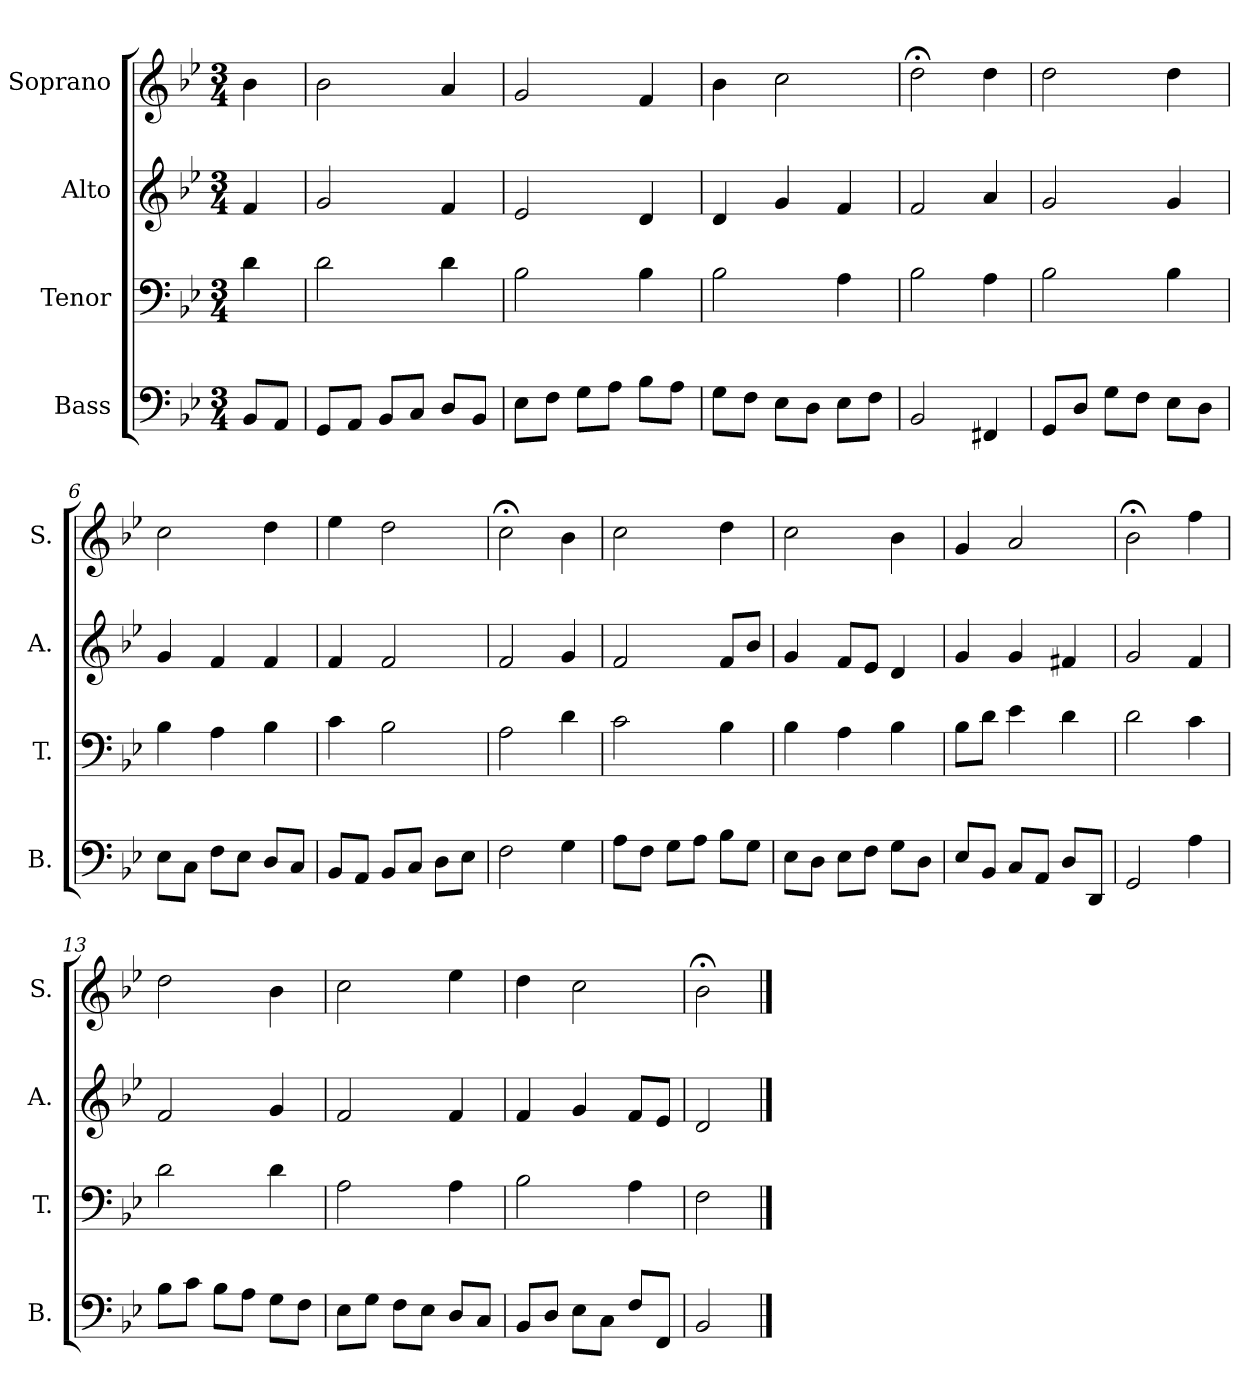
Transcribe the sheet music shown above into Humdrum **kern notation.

**kern	**kern	**kern	**kern
*part4	*part3	*part2	*part1
*staff4	*staff3	*staff2	*staff1
*I"Bass	*I"Tenor	*I"Alto	*I"Soprano
*I'B.	*I'T.	*I'A.	*I'S.
*clefF4	*clefF4	*clefG2	*clefG2
*k[b-e-]	*k[b-e-]	*k[b-e-]	*k[b-e-]
*B-:	*B-:	*B-:	*B-:
*M3/4	*M3/4	*M3/4	*M3/4
=	=	=	=
8BB-/L	4d\	4f/	4b-\
8AA/J	.	.	.
=1	=1	=1	=1
8GG/L	2d\	2g/	2b-\
8AA/J	.	.	.
8BB-/L	.	.	.
8C/J	.	.	.
8D/L	4d\	4f/	4a/
8BB-/J	.	.	.
=2	=2	=2	=2
8E-\L	2B-\	2e-/	2g/
8F\J	.	.	.
8G\L	.	.	.
8A\J	.	.	.
8B-\L	4B-\	4d/	4f/
8A\J	.	.	.
=3	=3	=3	=3
8G\L	2B-\	4d/	4b-\
8F\J	.	.	.
8E-\L	.	4g/	2cc\
8D\J	.	.	.
8E-\L	4A\	4f/	.
8F\J	.	.	.
=4	=4	=4	=4
2BB-/	2B-\	2f/	2dd;<\
4FF#X/	4A\	4a/	4dd\
=5	=5	=5	=5
8GG/L	2B-\	2g/	2dd\
8D/J	.	.	.
8G\L	.	.	.
8F\J	.	.	.
8E-\L	4B-\	4g/	4dd\
8D\J	.	.	.
!!LO:LB:g=z
=6	=6	=6	=6
8E-\L	4B-\	4g/	2cc\
8C\J	.	.	.
8F\L	4A\	4f/	.
8E-\J	.	.	.
8D/L	4B-\	4f/	4dd\
8C/J	.	.	.
=7	=7	=7	=7
8BB-/L	4c\	4f/	4ee-\
8AA/J	.	.	.
8BB-/L	2B-\	2f/	2dd\
8C/J	.	.	.
8D\L	.	.	.
8E-\J	.	.	.
=8	=8	=8	=8
2F\	2A\	2f/	2cc;<\
4G\	4d\	4g/	4b-\
=9	=9	=9	=9
8A\L	2c\	2f/	2cc\
8F\J	.	.	.
8G\L	.	.	.
8A\J	.	.	.
8B-\L	4B-\	8f/L	4dd\
8G\J	.	8b-/J	.
=10	=10	=10	=10
8E-\L	4B-\	4g/	2cc\
8D\J	.	.	.
8E-\L	4A\	8f/L	.
8F\J	.	8e-/J	.
8G\L	4B-\	4d/	4b-\
8D\J	.	.	.
!!LO:LB:g=z
=11	=11	=11	=11
8E-/L	8B-\L	4g/	4g/
8BB-/J	8d\J	.	.
8C/L	4e-\	4g/	2a/
8AA/J	.	.	.
8D/L	4d\	4f#X/	.
8DD/J	.	.	.
=12	=12	=12	=12
2GG/	2d\	2g/	2b-;<\
4A\	4c\	4f/	4ff\
=13	=13	=13	=13
8B-\L	2d\	2f/	2dd\
8c\J	.	.	.
8B-\L	.	.	.
8A\J	.	.	.
8G\L	4d\	4g/	4b-\
8F\J	.	.	.
=14	=14	=14	=14
8E-\L	2A\	2f/	2cc\
8G\J	.	.	.
8F\L	.	.	.
8E-\J	.	.	.
8D/L	4A\	4f/	4ee-\
8C/J	.	.	.
=15	=15	=15	=15
8BB-/L	2B-\	4f/	4dd\
8D/J	.	.	.
8E-\L	.	4g/	2cc\
8C\J	.	.	.
8F/L	4A\	8f/L	.
8FF/J	.	8e-/J	.
=16	=16	=16	=16
2BB-/	2F\	2d/	2b-;<\
==	==	==	==
*-	*-	*-	*-
